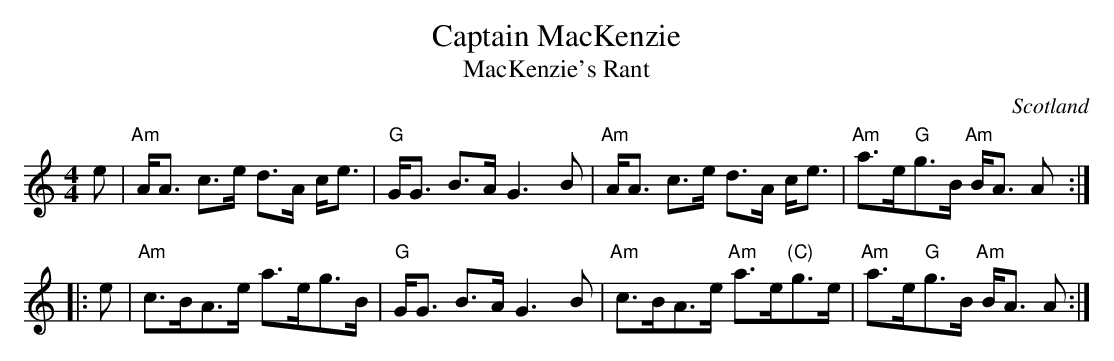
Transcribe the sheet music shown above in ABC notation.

X:1
T:Captain MacKenzie
T:MacKenzie's Rant
O:Scotland
M:4/4
L:1/8
K:C
e|\
"Am"A<A c>e d>A c<e|"G"G<G B>A G3 B|\
"Am"A<A c>e d>A c<e|"Am"a>e"G"g>B "Am"B<A A:|
|:e|\
"Am"c>BA>e a>eg>B|"G"G<G B>A G3 B|\
"Am"c>BA>e "Am"a>e"(C)"g>e|"Am"a>e"G"g>B "Am"B<A A:|
